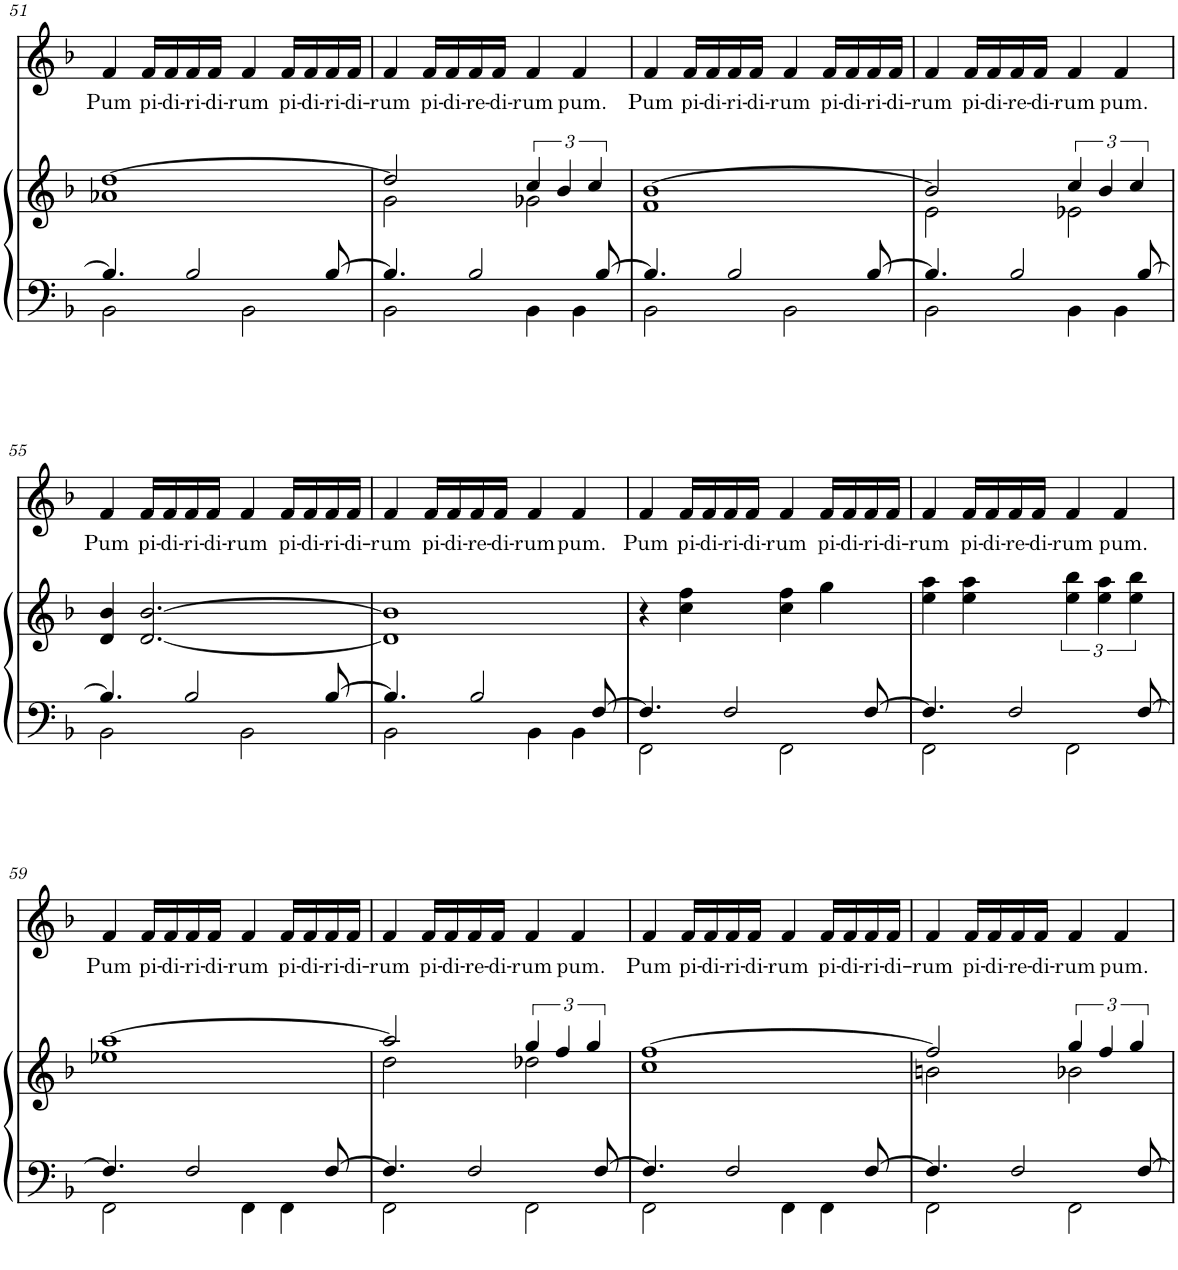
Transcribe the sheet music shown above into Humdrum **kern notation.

**kern	**kern	**kern	**text
*part2	*part2	*part1	*part1
*staff3	*staff2	*staff1	*staff1
*I"Piano	*	*I"Voice	*
*I'Pno	*	*	*
!!LO:PB:g=z
*clefF4	*clefG2	*clefG2	*
*k[b-]	*k[b-]	*k[b-]	*
*M4/4	*M4/4	*M4/4	*
=51	=51	=51	=51
*^	*^	*	*
!	!	!	!	!	!LO:LY:b
4.B-/]	2BB-\	[1dd	1a-X	4f/	Pum
!	!	!	!	!	!LO:LY:b
.	.	.	.	16f/LL	pi-
!	!	!	!	!	!LO:LY:b
.	.	.	.	16f/	-di-
!	!	!	!	!	!LO:LY:b
2B-/	.	.	.	16f/	-ri-
!	!	!	!	!	!LO:LY:b
.	.	.	.	16f/JJ	-di-
!	!	!	!	!	!LO:LY:b
.	2BB-\	.	.	4f/	-rum
!	!	!	!	!	!LO:LY:b
.	.	.	.	16f/LL	pi-
!	!	!	!	!	!LO:LY:b
.	.	.	.	16f/	-di-
!	!	!	!	!	!LO:LY:b
[8B-/	.	.	.	16f/	-ri-
!	!	!	!	!	!LO:LY:b
.	.	.	.	16f/JJ	-di-
=52	=52	=52	=52	=52	=52
!	!	!	!	!	!LO:LY:b
4.B-/]	2BB-\	2dd/]	2g\	4f/	-rum
!	!	!	!	!	!LO:LY:b
.	.	.	.	16f/LL	pi-
!	!	!	!	!	!LO:LY:b
.	.	.	.	16f/	-di-
!	!	!	!	!	!LO:LY:b
2B-/	.	.	.	16f/	-re-
!	!	!	!	!	!LO:LY:b
.	.	.	.	16f/JJ	-di-
!	!	!	!	!	!LO:LY:b
.	4BB-\	6cc/	2g-X\	4f/	-rum
.	.	6b-/	.	.	.
!	!	!	!	!	!LO:LY:b
.	4BB-\	.	.	4f/	pum.
.	.	6cc/	.	.	.
[8B-/	.	.	.	.	.
=53	=53	=53	=53	=53	=53
!	!	!	!	!	!LO:LY:b
4.B-/]	2BB-\	[1b-	1f	4f/	Pum
!	!	!	!	!	!LO:LY:b
.	.	.	.	16f/LL	pi-
!	!	!	!	!	!LO:LY:b
.	.	.	.	16f/	-di-
!	!	!	!	!	!LO:LY:b
2B-/	.	.	.	16f/	-ri-
!	!	!	!	!	!LO:LY:b
.	.	.	.	16f/JJ	-di-
!	!	!	!	!	!LO:LY:b
.	2BB-\	.	.	4f/	-rum
!	!	!	!	!	!LO:LY:b
.	.	.	.	16f/LL	pi-
!	!	!	!	!	!LO:LY:b
.	.	.	.	16f/	-di-
!	!	!	!	!	!LO:LY:b
[8B-/	.	.	.	16f/	-ri-
!	!	!	!	!	!LO:LY:b
.	.	.	.	16f/JJ	-di-
=54	=54	=54	=54	=54	=54
!	!	!	!	!	!LO:LY:b
4.B-/]	2BB-\	2b-/]	2e\	4f/	-rum
!	!	!	!	!	!LO:LY:b
.	.	.	.	16f/LL	pi-
!	!	!	!	!	!LO:LY:b
.	.	.	.	16f/	-di-
!	!	!	!	!	!LO:LY:b
2B-/	.	.	.	16f/	-re-
!	!	!	!	!	!LO:LY:b
.	.	.	.	16f/JJ	-di-
!	!	!	!	!	!LO:LY:b
.	4BB-\	6cc/	2e-X\	4f/	-rum
.	.	6b-/	.	.	.
!	!	!	!	!	!LO:LY:b
.	4BB-\	.	.	4f/	pum.
.	.	6cc/	.	.	.
[8B-/	.	.	.	.	.
*	*	*v	*v	*	*
!!LO:LB:g=z
=55	=55	=55	=55	=55
!	!	!	!	!LO:LY:b
4.B-/]	2BB-\	4d/ 4b-/	4f/	Pum
!	!	!	!	!LO:LY:b
.	.	[2.d/ [2.b-/	16f/LL	pi-
!	!	!	!	!LO:LY:b
.	.	.	16f/	-di-
!	!	!	!	!LO:LY:b
2B-/	.	.	16f/	-ri-
!	!	!	!	!LO:LY:b
.	.	.	16f/JJ	-di-
!	!	!	!	!LO:LY:b
.	2BB-\	.	4f/	-rum
!	!	!	!	!LO:LY:b
.	.	.	16f/LL	pi-
!	!	!	!	!LO:LY:b
.	.	.	16f/	-di-
!	!	!	!	!LO:LY:b
[8B-/	.	.	16f/	-ri-
!	!	!	!	!LO:LY:b
.	.	.	16f/JJ	-di-
=56	=56	=56	=56	=56
!	!	!	!	!LO:LY:b
4.B-/]	2BB-\	1d] 1b-]	4f/	-rum
!	!	!	!	!LO:LY:b
.	.	.	16f/LL	pi-
!	!	!	!	!LO:LY:b
.	.	.	16f/	-di-
!	!	!	!	!LO:LY:b
2B-/	.	.	16f/	-re-
!	!	!	!	!LO:LY:b
.	.	.	16f/JJ	-di-
!	!	!	!	!LO:LY:b
.	4BB-\	.	4f/	-rum
!	!	!	!	!LO:LY:b
.	4BB-\	.	4f/	pum.
[8F/	.	.	.	.
=57	=57	=57	=57	=57
!	!	!	!	!LO:LY:b
4.F/]	2FF\	4r	4f/	Pum
!	!	!	!	!LO:LY:b
.	.	4cc\ 4ff\	16f/LL	pi-
!	!	!	!	!LO:LY:b
.	.	.	16f/	-di-
!	!	!	!	!LO:LY:b
2F/	.	.	16f/	-ri-
!	!	!	!	!LO:LY:b
.	.	.	16f/JJ	-di-
!	!	!	!	!LO:LY:b
.	2FF\	4cc\ 4ff\	4f/	-rum
!	!	!	!	!LO:LY:b
.	.	4gg\	16f/LL	pi-
!	!	!	!	!LO:LY:b
.	.	.	16f/	-di-
!	!	!	!	!LO:LY:b
[8F/	.	.	16f/	-ri-
!	!	!	!	!LO:LY:b
.	.	.	16f/JJ	-di-
=58	=58	=58	=58	=58
!	!	!	!	!LO:LY:b
4.F/]	2FF\	4ee\ 4aa\	4f/	-rum
!	!	!	!	!LO:LY:b
.	.	4ee\ 4aa\	16f/LL	pi-
!	!	!	!	!LO:LY:b
.	.	.	16f/	-di-
!	!	!	!	!LO:LY:b
2F/	.	.	16f/	-re-
!	!	!	!	!LO:LY:b
.	.	.	16f/JJ	-di-
!	!	!	!	!LO:LY:b
.	2FF\	6ee\ 6bb-\	4f/	-rum
.	.	6ee\ 6aa\	.	.
!	!	!	!	!LO:LY:b
.	.	.	4f/	pum.
.	.	6ee\ 6bb-\	.	.
[8F/	.	.	.	.
!!LO:LB:g=z
=59	=59	=59	=59	=59
*	*	*^	*	*
!	!	!	!	!	!LO:LY:b
4.F/]	2FF\	[1aa	1ee-X	4f/	Pum
!	!	!	!	!	!LO:LY:b
.	.	.	.	16f/LL	pi-
!	!	!	!	!	!LO:LY:b
.	.	.	.	16f/	-di-
!	!	!	!	!	!LO:LY:b
2F/	.	.	.	16f/	-ri-
!	!	!	!	!	!LO:LY:b
.	.	.	.	16f/JJ	-di-
!	!	!	!	!	!LO:LY:b
.	4FF\	.	.	4f/	-rum
!	!	!	!	!	!LO:LY:b
.	4FF\	.	.	16f/LL	pi-
!	!	!	!	!	!LO:LY:b
.	.	.	.	16f/	-di-
!	!	!	!	!	!LO:LY:b
[8F/	.	.	.	16f/	-ri-
!	!	!	!	!	!LO:LY:b
.	.	.	.	16f/JJ	-di-
=60	=60	=60	=60	=60	=60
!	!	!	!	!	!LO:LY:b
4.F/]	2FF\	2aa/]	2dd\	4f/	-rum
!	!	!	!	!	!LO:LY:b
.	.	.	.	16f/LL	pi-
!	!	!	!	!	!LO:LY:b
.	.	.	.	16f/	-di-
!	!	!	!	!	!LO:LY:b
2F/	.	.	.	16f/	-re-
!	!	!	!	!	!LO:LY:b
.	.	.	.	16f/JJ	-di-
!	!	!	!	!	!LO:LY:b
.	2FF\	6gg/	2dd-X\	4f/	-rum
.	.	6ff/	.	.	.
!	!	!	!	!	!LO:LY:b
.	.	.	.	4f/	pum.
.	.	6gg/	.	.	.
[8F/	.	.	.	.	.
=61	=61	=61	=61	=61	=61
!	!	!	!	!	!LO:LY:b
4.F/]	2FF\	[1ff	1cc	4f/	Pum
!	!	!	!	!	!LO:LY:b
.	.	.	.	16f/LL	pi-
!	!	!	!	!	!LO:LY:b
.	.	.	.	16f/	-di-
!	!	!	!	!	!LO:LY:b
2F/	.	.	.	16f/	-ri-
!	!	!	!	!	!LO:LY:b
.	.	.	.	16f/JJ	-di-
!	!	!	!	!	!LO:LY:b
.	4FF\	.	.	4f/	-rum
!	!	!	!	!	!LO:LY:b
.	4FF\	.	.	16f/LL	pi-
!	!	!	!	!	!LO:LY:b
.	.	.	.	16f/	-di-
!	!	!	!	!	!LO:LY:b
[8F/	.	.	.	16f/	-ri-
!	!	!	!	!	!LO:LY:b
.	.	.	.	16f/JJ	-di-
=62	=62	=62	=62	=62	=62
!	!	!	!	!	!LO:LY:b
4.F/]	2FF\	2ff/]	2bn\	4f/	-rum
!	!	!	!	!	!LO:LY:b
.	.	.	.	16f/LL	pi-
!	!	!	!	!	!LO:LY:b
.	.	.	.	16f/	-di-
!	!	!	!	!	!LO:LY:b
2F/	.	.	.	16f/	-re-
!	!	!	!	!	!LO:LY:b
.	.	.	.	16f/JJ	-di-
!	!	!	!	!	!LO:LY:b
.	2FF\	6gg/	2b-X\	4f/	-rum
.	.	6ff/	.	.	.
!	!	!	!	!	!LO:LY:b
.	.	.	.	4f/	pum.
.	.	6gg/	.	.	.
[8F/	.	.	.	.	.
*v	*v	*	*	*	*
*	*v	*v	*	*
=	=	=	=
*-	*-	*-	*-
